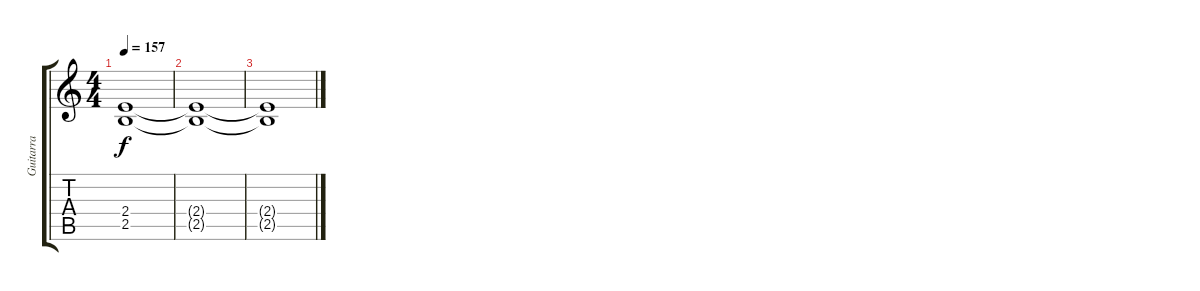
\track ("Guitarra" "Guitarra") {instrument distortionguitar}
\staff {score tabs}
\tuning (E4 B3 G3 D3 A2 E2) {hide}
\ts (4 4)
\tempo 157
\clef g2
\ks c
(2.4{t} 2.5{t}).1{dy f} |
(2.4{t} 2.5{t}).1 |
(2.4{t} 2.5{t}).1
